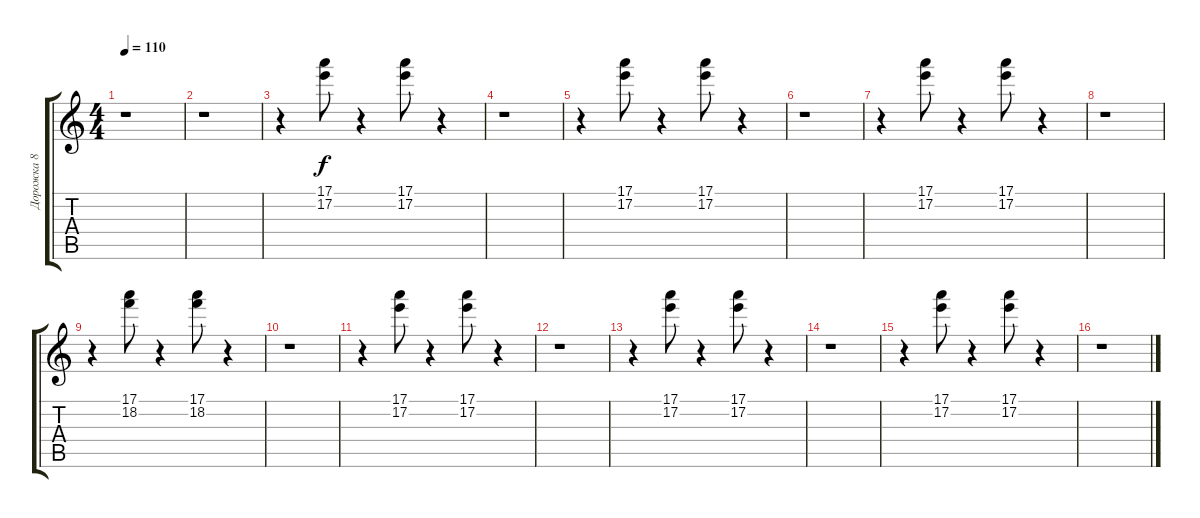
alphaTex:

\track ("Дорожка 8" "Дорожка 8") {instrument overdrivenguitar}
\staff {score tabs}
\tuning (E4 B3 G3 D3 A2 E2) {hide}
\ts (4 4)
\tempo 110
\clef g2
\ks c
r.1{dy f} |
r.1 |
r.4 (17.1 17.2).8 r.4 (17.1 17.2).8 r.4 |
r.1 |
r.4 (17.1 17.2).8 r.4 (17.1 17.2).8 r.4 |
r.1 |
r.4 (17.1 17.2).8 r.4 (17.1 17.2).8 r.4 |
r.1 |
r.4 (17.1 18.2).8 r.4 (17.1 18.2).8 r.4 |
r.1 |
r.4 (17.1 17.2).8 r.4 (17.1 17.2).8 r.4 |
r.1 |
r.4 (17.1 17.2).8 r.4 (17.1 17.2).8 r.4 |
r.1 |
r.4 (17.1 17.2).8 r.4 (17.1 17.2).8 r.4 |
r.1
